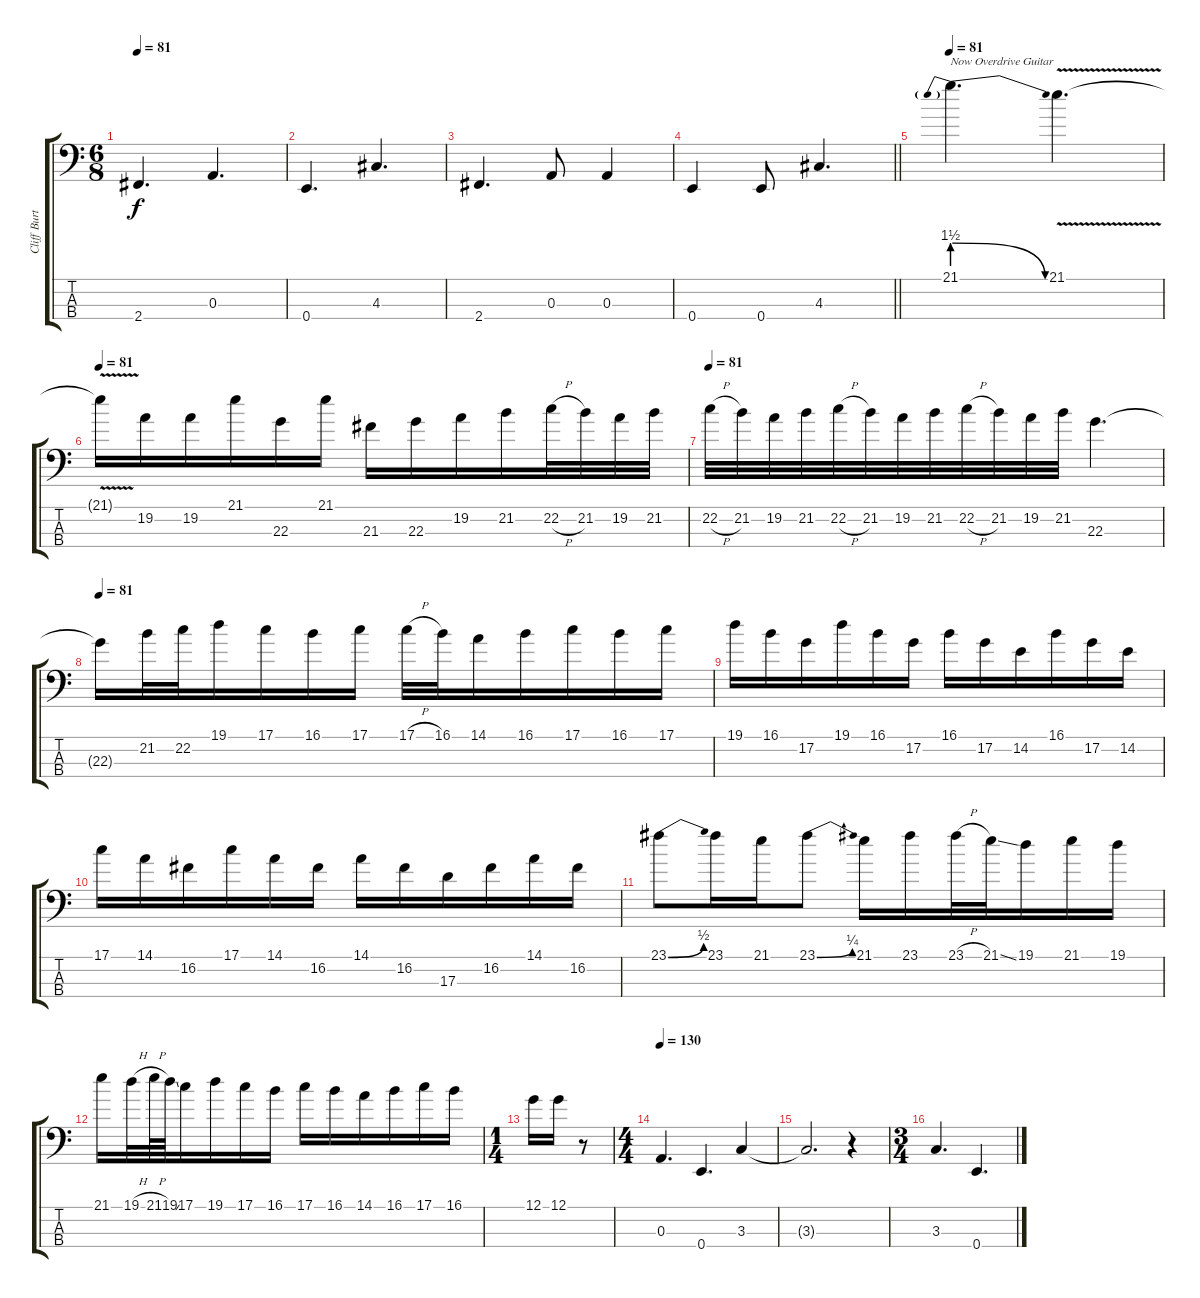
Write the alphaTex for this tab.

\track ("Cliff Burton" "Cliff Burt") {instrument electricbassfinger}
\staff {score tabs}
\tuning (G2 D2 A1 E1) {hide}
\ts (6 8)
\tempo 81
\clef f4
\ks c
2.4.4{d dy f} 0.3.4{d} |
0.4.4{d} 4.3.4{d} |
2.4.4{d} 0.3.8 0.3.4 |
\barLineRight lightlight
0.4.4 0.4.8 4.3.4{d} |
\tempo 81
21.1{be (prebendrelease 0 6 60 0)}.4{d txt "Now Overdrive Guitar" volume 16 instrument electricbassfinger} 21.1{v}.4{d} |
\tempo 81
21.1{t}.16 19.2.16 19.2.16 21.1.16 22.3.16 21.1.16 21.3.16 22.3.16 19.2.16 21.2.16 22.2{h}.32 21.2.32 19.2.32 21.2.32 |
\tempo 81
22.2{h}.32 21.2.32 19.2.32 21.2.32 22.2{h}.32 21.2.32 19.2.32 21.2.32 22.2{h}.32 21.2.32 19.2.32 21.2.32 22.3.4{d} |
\tempo 81
22.3{t}.16 21.2.32 22.2.32 19.1.16 17.1.16 16.1.16 17.1.16 17.1{h}.32 16.1.32 14.1.16 16.1.16 17.1.16 16.1.16 17.1.16 |
19.1.16 16.1.16 17.2.16 19.1.16 16.1.16 17.2.16 16.1.16 17.2.16 14.2.16 16.1.16 17.2.16 14.2.16 |
17.1.16 14.1.16 16.2.16 17.1.16 14.1.16 16.2.16 14.1.16 16.2.16 17.3.16 16.2.16 14.1.16 16.2.16 |
23.1{be (bend 0 0 60 2)}.8 23.1.16 21.1.16 23.1{be (bend 0 0 60 1)}.8 21.1.16 23.1.16 23.1{h}.32 21.1{ss}.32 19.1.16 21.1.16 19.1.16 |
21.1.16 19.1{h}.32 21.1{h}.64 19.1{ss}.64 17.1.16 19.1.16 17.1.16 16.1.16 17.1.16 16.1.16 14.1.16 16.1.16 17.1.16 16.1.16 |
\ts (1 4)
12.1.16 12.1.16 r.8 |
\ts (4 4)
\tempo 128
\tempo 130
0.3.4{d instrument electricbassfinger} 0.4.4{d} 3.3.4 |
3.3{t}.2{d} r.4 |
\ts (3 4)
3.3.4{d} 0.4.4{d}
